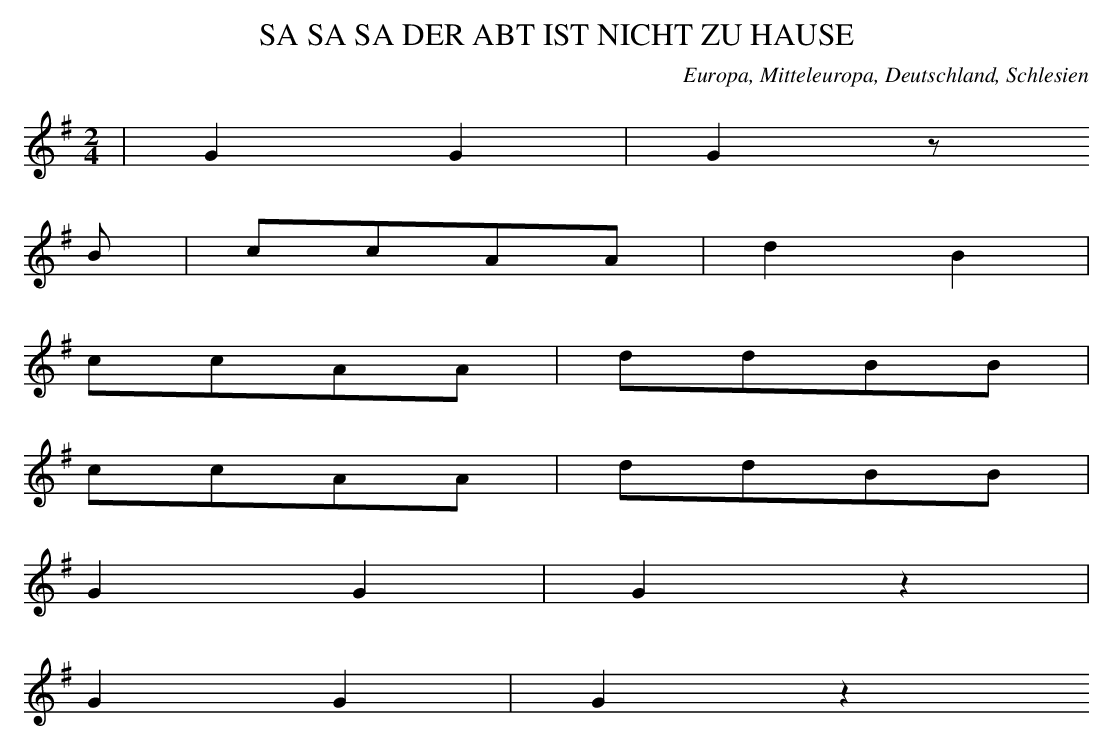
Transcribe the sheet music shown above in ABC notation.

X:1
T: SA SA SA DER ABT IST NICHT ZU HAUSE
O: Europa, Mitteleuropa, Deutschland, Schlesien
M: 2/4
L: 1/8
K: G
 | G2G2 | G2z
B | ccAA | d2B2 |
ccAA | ddBB |
ccAA | ddBB |
G2G2 | G2z2 |
G2G2 | G2z2
